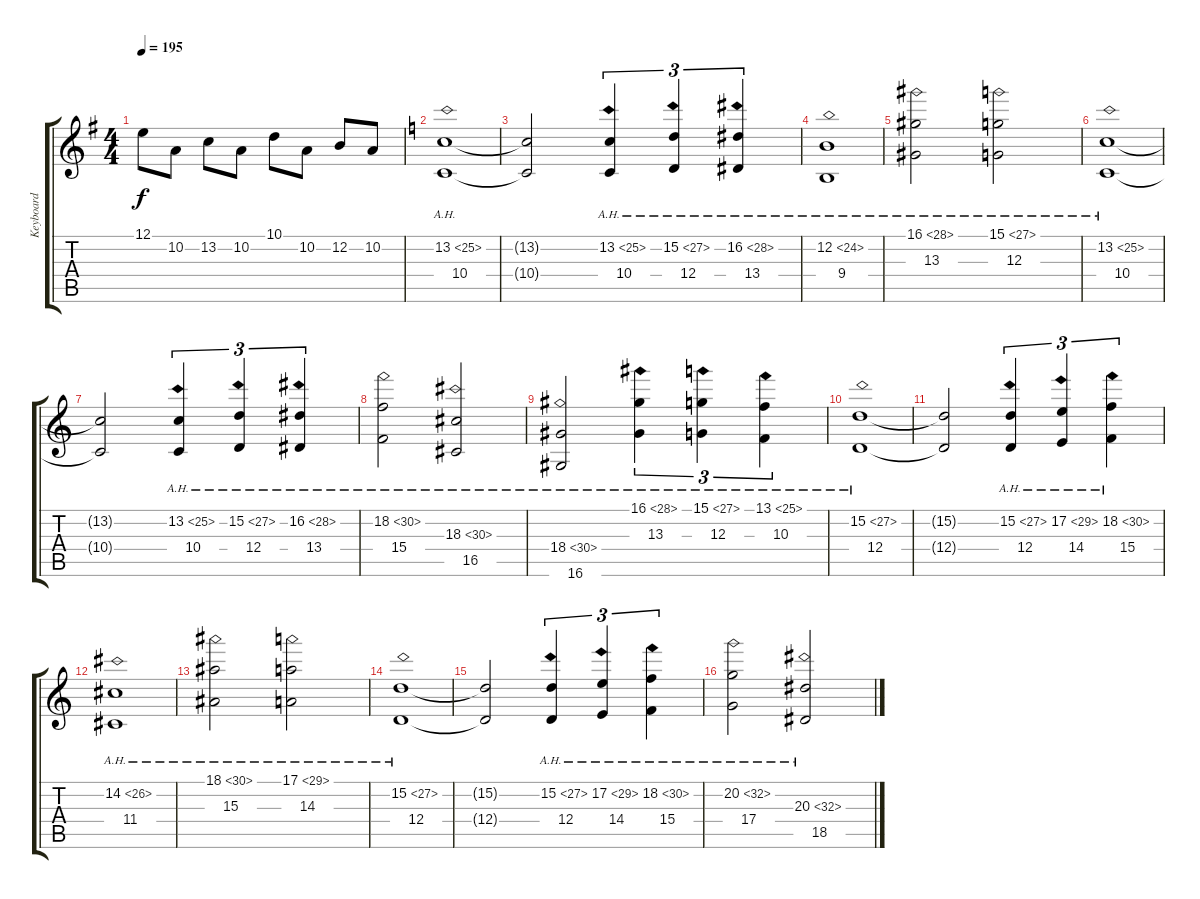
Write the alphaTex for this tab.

\track ("Keyboard" "Keyboard") {instrument brightacousticpiano}
\staff {score tabs}
\tuning (E4 B3 G3 D3 A2 E2) {hide}
\ts (4 4)
\tempo 195
\clef g2
\ks eminor
12.1.8{dy f} 10.2.8 13.2.8 10.2.8 10.1.8 10.2.8 12.2.8 10.2.8 |
\section ("" "")
\ks aminor
(13.2{ah 12} 10.4).1{volume 12 instrument churchorgan} |
(13.2{t} 10.4{t}).2 (13.2{ah 12} 10.4).4{tu (3 2)} (15.2{ah 12} 12.4).4{tu (3 2)} (16.2{ah 12} 13.4).4{tu (3 2)} |
(12.2{ah 12} 9.4).1 |
(16.1{ah 12} 13.3).2 (15.1{ah 12} 12.3).2 |
(13.2{ah 12} 10.4).1 |
(13.2{t} 10.4{t}).2 (13.2{ah 12} 10.4).4{tu (3 2)} (15.2{ah 12} 12.4).4{tu (3 2)} (16.2{ah 12} 13.4).4{tu (3 2)} |
(18.2{ah 12} 15.4).2 (18.3{ah 12} 16.5).2 |
(18.4{ah 12} 16.6).2 (16.1{ah 12} 13.3).4{tu (3 2)} (15.1{ah 12} 12.3).4{tu (3 2)} (13.1{ah 12} 10.3).4{tu (3 2)} |
\section ("" "")
(15.2{ah 12} 12.4).1 |
(15.2{t} 12.4{t}).2 (15.2{ah 12} 12.4).4{tu (3 2)} (17.2{ah 12} 14.4).4{tu (3 2)} (18.2{ah 12} 15.4).4{tu (3 2)} |
(14.2{ah 12} 11.4).1 |
(18.1{ah 12} 15.3).2 (17.1{ah 12} 14.3).2 |
(15.2{ah 12} 12.4).1 |
(15.2{t} 12.4{t}).2 (15.2{ah 12} 12.4).4{tu (3 2)} (17.2{ah 12} 14.4).4{tu (3 2)} (18.2{ah 12} 15.4).4{tu (3 2)} |
(20.2{ah 12} 17.4).2 (20.3{ah 12} 18.5).2
